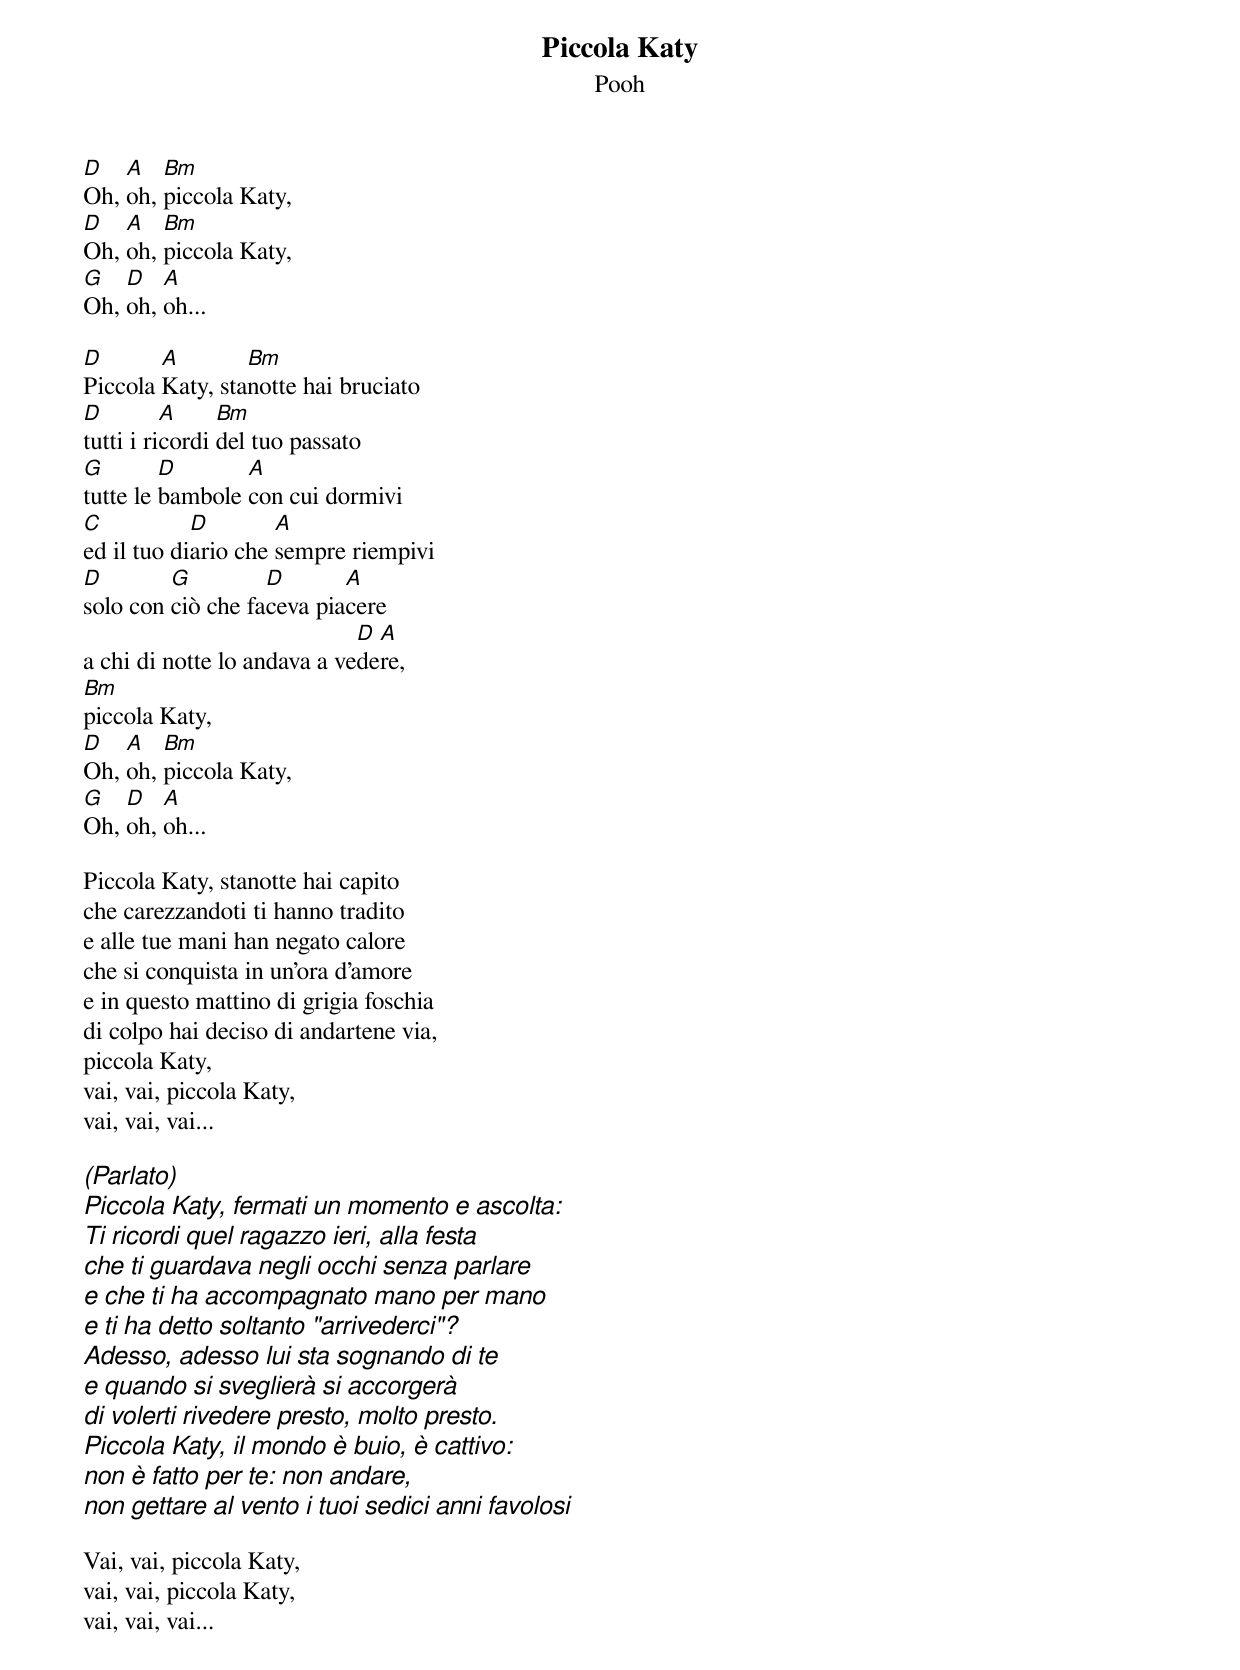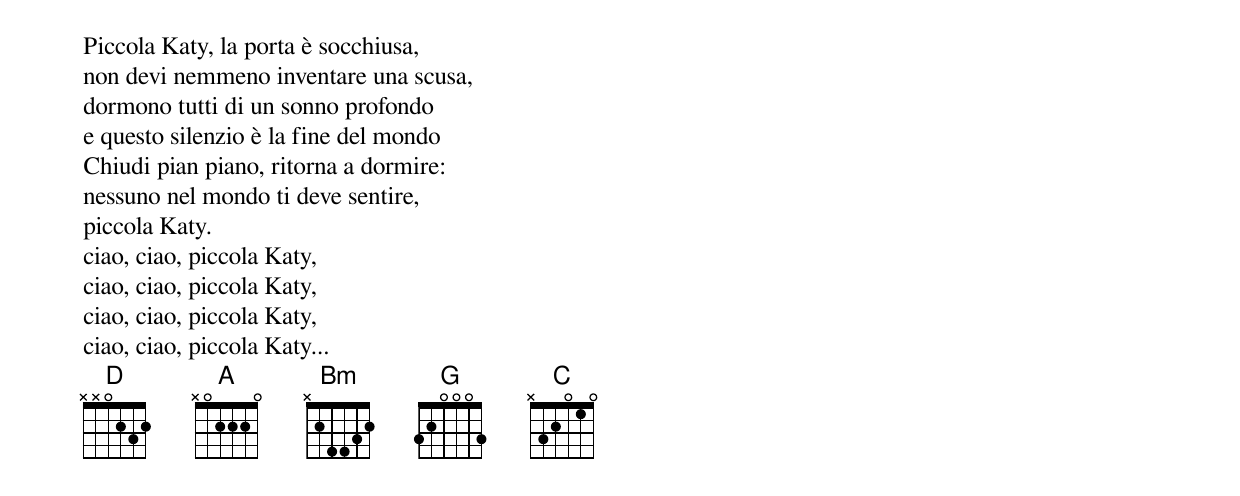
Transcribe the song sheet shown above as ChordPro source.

{title: Piccola Katy}
{subtitle: Pooh}

[D]Oh, [A]oh, [Bm]piccola Katy,
[D]Oh, [A]oh, [Bm]piccola Katy,
[G]Oh, [D]oh, [A]oh...

[D]Piccola [A]Katy, sta[Bm]notte hai bruciato
[D]tutti i ri[A]cordi [Bm]del tuo passato
[G]tutte le [D]bambole [A]con cui dormivi
[C]ed il tuo di[D]ario che [A]sempre riempivi
[D]solo con [G]ciò che fa[D]ceva pia[A]cere
a chi di notte lo andava a ve[D]de[A]re,
[Bm]piccola Katy,
[D]Oh, [A]oh, [Bm]piccola Katy,
[G]Oh, [D]oh, [A]oh...

Piccola Katy, stanotte hai capito
che carezzandoti ti hanno tradito
e alle tue mani han negato calore
che si conquista in un'ora d'amore
e in questo mattino di grigia foschia
di colpo hai deciso di andartene via,
piccola Katy,
vai, vai, piccola Katy,
vai, vai, vai...

{textsize:8}
{comment_italic: (Parlato)}
{comment_italic: Piccola Katy, fermati un momento e ascolta:}
{comment_italic: Ti ricordi quel ragazzo ieri, alla festa}
{comment_italic: che ti guardava negli occhi senza parlare}
{comment_italic: e che ti ha accompagnato mano per mano}
{comment_italic: e ti ha detto soltanto "arrivederci"?}
{comment_italic: Adesso, adesso lui sta sognando di te}
{comment_italic: e quando si sveglierà si accorgerà}
{comment_italic: di volerti rivedere presto, molto presto.}
{comment_italic: Piccola Katy, il mondo è buio, è cattivo:}
{comment_italic: non è fatto per te: non andare,}
{comment_italic: non gettare al vento i tuoi sedici anni favolosi}
{textsize:12}

Vai, vai, piccola Katy,
vai, vai, piccola Katy,
vai, vai, vai...

Piccola Katy, la porta è socchiusa,
non devi nemmeno inventare una scusa,
dormono tutti di un sonno profondo
e questo silenzio è la fine del mondo
Chiudi pian piano, ritorna a dormire:
nessuno nel mondo ti deve sentire,
piccola Katy.
ciao, ciao, piccola Katy,
ciao, ciao, piccola Katy,
ciao, ciao, piccola Katy,
ciao, ciao, piccola Katy...
